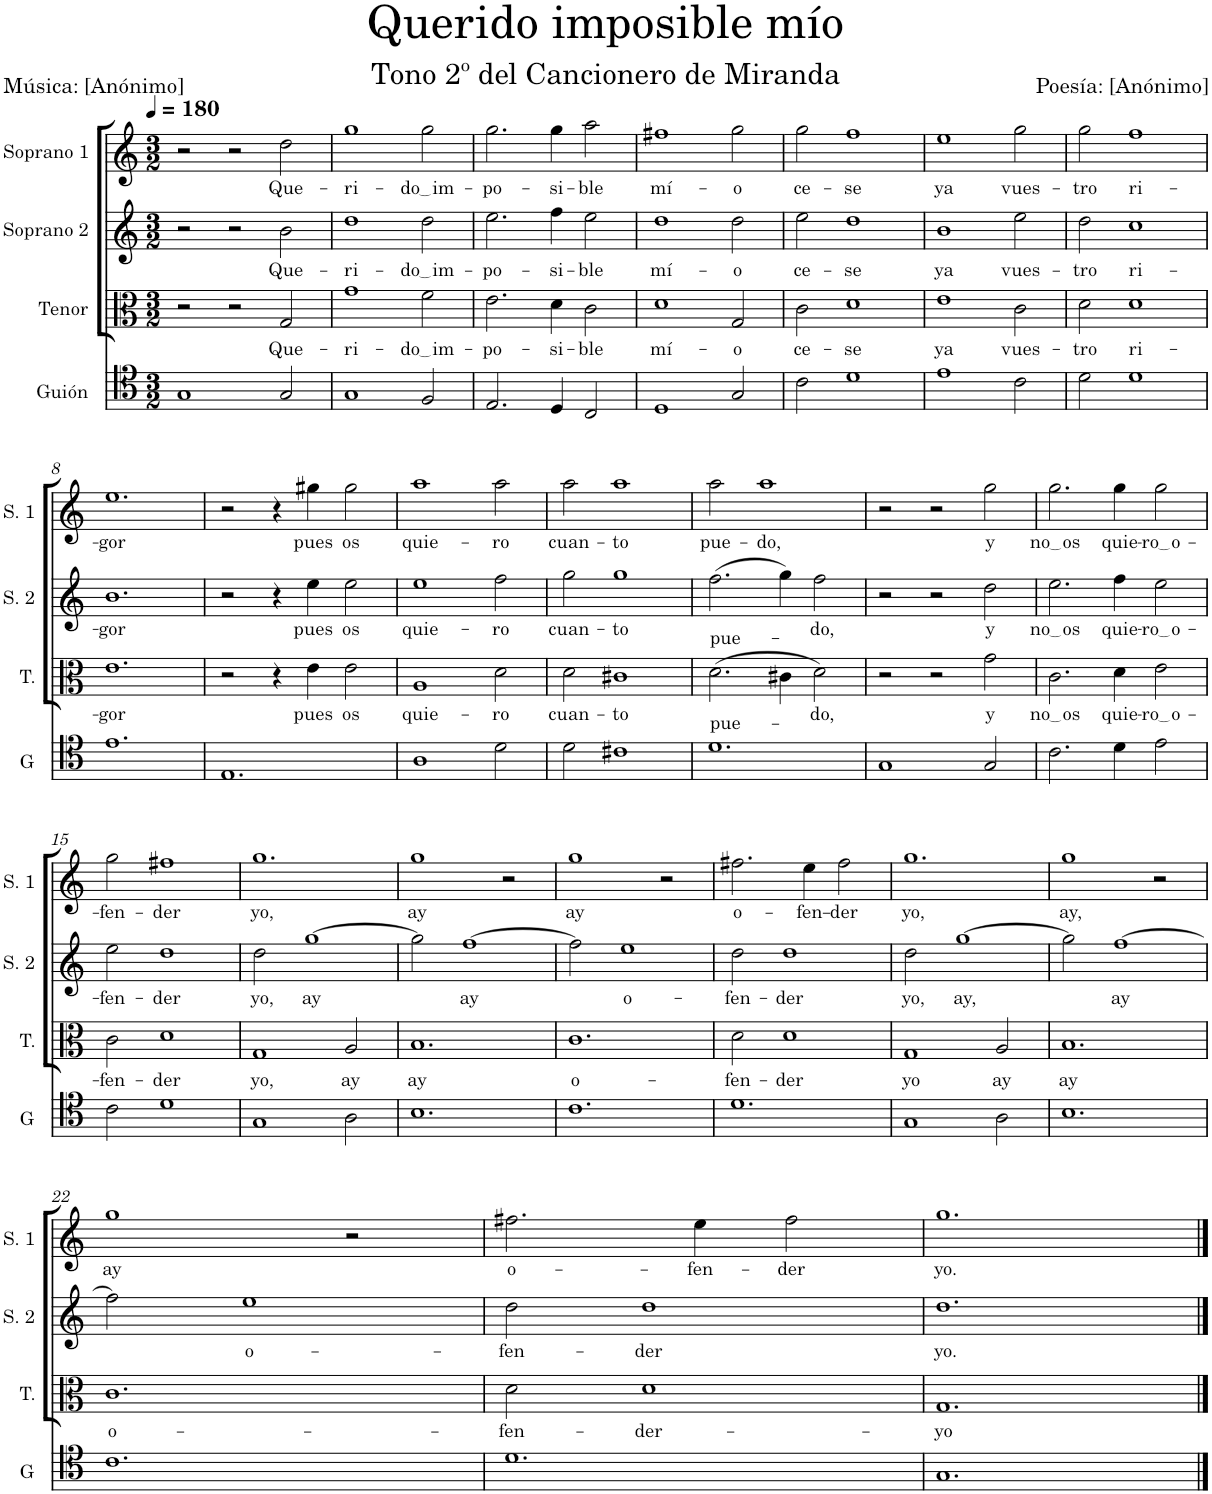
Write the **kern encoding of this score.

**kern	**kern	**text	**kern	**text	**kern	**text
*part4	*part3	*part3	*part2	*part2	*part1	*part1
*staff4	*staff3	*staff3	*staff2	*staff2	*staff1	*staff1
*I"Guión	*I"Tenor	*	*I"Soprano 2	*	*I"Soprano 1	*
*I'G	*I'T.	*	*I'S. 2	*	*I'S. 1	*
*clefC4	*clefC3	*	*clefG2	*	*clefG2	*
*k[]	*k[]	*	*k[]	*	*k[]	*
*M3/2	*M3/2	*	*M3/2	*	*M3/2	*
*MM180	*MM180	*	*MM180	*	*MM180	*
=1	=1	=1	=1	=1	=1	=1
1G	2r	.	2r	.	2r	.
.	2r	.	2r	.	2r	.
!	!	!LO:LY:b	!	!LO:LY:b	!	!LO:LY:b
2G/	2G/	Que-	2b\	Que-	2dd\	Que-
=2	=2	=2	=2	=2	=2	=2
!	!	!LO:LY:b	!	!LO:LY:b	!	!LO:LY:b
1G	1g	-ri-	1dd	-ri-	1gg	-ri-
!	!	!LO:LY:b	!	!LO:LY:b	!	!LO:LY:b
2F/	2f\	do im	2dd\	do im	2gg\	do im
=3	=3	=3	=3	=3	=3	=3
!	!	!LO:LY:b	!	!LO:LY:b	!	!LO:LY:b
2.E/	2.e\	-po-	2.ee\	-po-	2.gg\	-po-
!	!	!LO:LY:b	!	!LO:LY:b	!	!LO:LY:b
4D/	4d\	-si-	4ff\	-si-	4gg\	-si-
!	!	!LO:LY:b	!	!LO:LY:b	!	!LO:LY:b
2C/	2c\	-ble	2ee\	-ble	2aa\	-ble
=4	=4	=4	=4	=4	=4	=4
!	!	!LO:LY:b	!	!LO:LY:b	!	!LO:LY:b
1D	1d	mí-	1dd	mí-	1ff#X	mí-
!	!	!LO:LY:b	!	!LO:LY:b	!	!LO:LY:b
2G/	2G/	-o	2dd\	-o	2gg\	-o
=5	=5	=5	=5	=5	=5	=5
!	!	!LO:LY:b	!	!LO:LY:b	!	!LO:LY:b
2c\	2c\	ce-	2ee\	ce-	2gg\	ce-
!	!	!LO:LY:b	!	!LO:LY:b	!	!LO:LY:b
1d	1d	-se	1dd	-se	1ff	-se
=6	=6	=6	=6	=6	=6	=6
!	!	!LO:LY:b	!	!LO:LY:b	!	!LO:LY:b
1e	1e	ya	1b	ya	1ee	ya
!	!	!LO:LY:b	!	!LO:LY:b	!	!LO:LY:b
2c\	2c\	vues-	2ee\	vues-	2gg\	vues-
=7	=7	=7	=7	=7	=7	=7
!	!	!LO:LY:b	!	!LO:LY:b	!	!LO:LY:b
2d\	2d\	-tro	2dd\	-tro	2gg\	-tro
!	!	!LO:LY:b	!	!LO:LY:b	!	!LO:LY:b
1d	1d	ri-	1cc	ri-	1ff	ri-
!!LO:LB:g=z
=8	=8	=8	=8	=8	=8	=8
!	!	!LO:LY:b	!	!LO:LY:b	!	!LO:LY:b
1.e	1.e	-gor	1.b	-gor	1.ee	-gor
=9	=9	=9	=9	=9	=9	=9
1.E	2r	.	2r	.	2r	.
.	4r	.	4r	.	4r	.
!	!	!LO:LY:b	!	!LO:LY:b	!	!LO:LY:b
.	4e\	pues	4ee\	pues	4gg#X\	pues
!	!	!LO:LY:b	!	!LO:LY:b	!	!LO:LY:b
.	2e\	os	2ee\	os	2gg#\	os
=10	=10	=10	=10	=10	=10	=10
!	!	!LO:LY:b	!	!LO:LY:b	!	!LO:LY:b
1A	1A	quie-	1ee	quie-	1aa	quie-
!	!	!LO:LY:b	!	!LO:LY:b	!	!LO:LY:b
2d\	2d\	-ro	2ff\	-ro	2aa\	-ro
=11	=11	=11	=11	=11	=11	=11
!	!	!LO:LY:b	!	!LO:LY:b	!	!LO:LY:b
2d\	2d\	cuan-	2gg\	cuan-	2aa\	cuan-
!	!	!LO:LY:b	!	!LO:LY:b	!	!LO:LY:b
1c#X	1c#X	-to	1gg	-to	1aa	-to
=12	=12	=12	=12	=12	=12	=12
!	!	!LO:LY:b	!	!LO:LY:b	!	!LO:LY:b
1.d	(2.d\	pue-	(2.ff\	pue-	2aa\	pue-
!	!	!	!	!	!	!LO:LY:b
.	.	.	.	.	1aa	-do,
.	4c#X\	.	4gg\)	.	.	.
!	!	!LO:LY:b	!	!LO:LY:b	!	!
.	2d\)	-do,	2ff\	-do,	.	.
=13	=13	=13	=13	=13	=13	=13
1G	2r	.	2r	.	2r	.
.	2r	.	2r	.	2r	.
!	!	!LO:LY:b	!	!LO:LY:b	!	!LO:LY:b
2G/	2g\	y	2dd\	y	2gg\	y
=14	=14	=14	=14	=14	=14	=14
!	!	!LO:LY:b	!	!LO:LY:b	!	!LO:LY:b
2.c\	2.c\	no os	2.ee\	no os	2.gg\	no os
!	!	!LO:LY:b	!	!LO:LY:b	!	!LO:LY:b
4d\	4d\	quie-	4ff\	quie-	4gg\	quie-
!	!	!LO:LY:b	!	!LO:LY:b	!	!LO:LY:b
2e\	2e\	ro o	2ee\	ro o	2gg\	ro o
!!LO:LB:g=z
=15	=15	=15	=15	=15	=15	=15
!	!	!LO:LY:b	!	!LO:LY:b	!	!LO:LY:b
2c\	2c\	-fen-	2ee\	-fen-	2gg\	-fen-
!	!	!LO:LY:b	!	!LO:LY:b	!	!LO:LY:b
1d	1d	-der	1dd	-der	1ff#X	-der
=16	=16	=16	=16	=16	=16	=16
!	!	!LO:LY:b	!	!LO:LY:b	!	!LO:LY:b
1G	1G	yo,	2dd\	yo,	1.gg	yo,
!	!	!	!	!LO:LY:b	!	!
.	.	.	[1gg	ay	.	.
!	!	!LO:LY:b	!	!	!	!
2A\	2A/	ay	.	.	.	.
=17	=17	=17	=17	=17	=17	=17
!	!	!LO:LY:b	!	!	!	!LO:LY:b
1.B	1.B	ay	2gg\]	.	1gg	ay
!	!	!	!	!LO:LY:b	!	!
.	.	.	[1ff	ay	.	.
.	.	.	.	.	2r	.
=18	=18	=18	=18	=18	=18	=18
!	!	!LO:LY:b	!	!	!	!LO:LY:b
1.c	1.c	o-	2ff\]	.	1gg	ay
!	!	!	!	!LO:LY:b	!	!
.	.	.	1ee	o-	.	.
.	.	.	.	.	2r	.
=19	=19	=19	=19	=19	=19	=19
!	!	!LO:LY:b	!	!LO:LY:b	!	!LO:LY:b
1.d	2d\	-fen-	2dd\	-fen-	2.ff#X\	o-
!	!	!LO:LY:b	!	!LO:LY:b	!	!
.	1d	-der	1dd	-der	.	.
!	!	!	!	!	!	!LO:LY:b
.	.	.	.	.	4ee\	-fen-
!	!	!	!	!	!	!LO:LY:b
.	.	.	.	.	2ff#\	-der
=20	=20	=20	=20	=20	=20	=20
!	!	!LO:LY:b	!	!LO:LY:b	!	!LO:LY:b
1G	1G	yo	2dd\	yo,	1.gg	yo,
!	!	!	!	!LO:LY:b	!	!
.	.	.	[1gg	ay,	.	.
!	!	!LO:LY:b	!	!	!	!
2A\	2A/	ay	.	.	.	.
=21	=21	=21	=21	=21	=21	=21
!	!	!LO:LY:b	!	!	!	!LO:LY:b
1.B	1.B	ay	2gg\]	.	1gg	ay,
!	!	!	!	!LO:LY:b	!	!
.	.	.	[1ff	ay	.	.
.	.	.	.	.	2r	.
!!LO:LB:g=z
=22	=22	=22	=22	=22	=22	=22
!	!	!LO:LY:b	!	!	!	!LO:LY:b
1.c	1.c	o-	2ff\]	.	1gg	ay
!	!	!	!	!LO:LY:b	!	!
.	.	.	1ee	o-	.	.
.	.	.	.	.	2r	.
=23	=23	=23	=23	=23	=23	=23
!	!	!LO:LY:b	!	!LO:LY:b	!	!LO:LY:b
1.d	2d\	-fen-	2dd\	-fen-	2.ff#X\	o-
!	!	!LO:LY:b	!	!LO:LY:b	!	!
.	1d	-der-	1dd	-der	.	.
!	!	!	!	!	!	!LO:LY:b
.	.	.	.	.	4ee\	-fen-
!	!	!	!	!	!	!LO:LY:b
.	.	.	.	.	2ff#\	-der
=24	=24	=24	=24	=24	=24	=24
!	!	!LO:LY:b	!	!LO:LY:b	!	!LO:LY:b
1.G	1.G	-yo	1.dd	yo.	1.gg	yo.
==	==	==	==	==	==	==
*-	*-	*-	*-	*-	*-	*-
